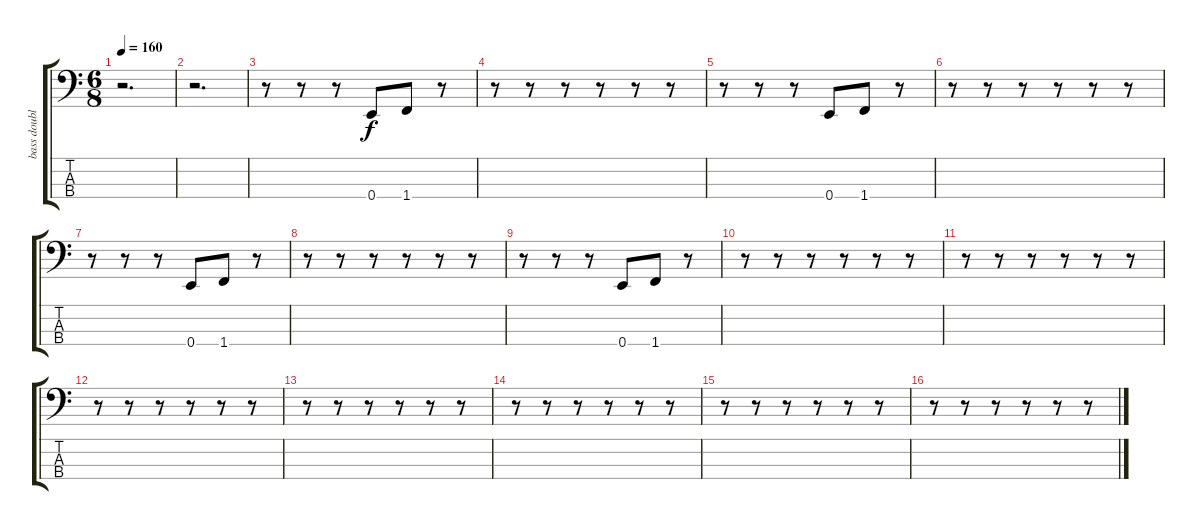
\track ("bass double" "bass doubl") {instrument slapbass1}
\staff {score tabs}
\tuning (G2 D2 A1 E1) {hide}
\ts (6 8)
\tempo 160
\clef f4
\ks c
r.2{d dy f} |
r.2{d} |
r.8 r.8 r.8 0.4.8 1.4.8 r.8 |
r.8 r.8 r.8 r.8 r.8 r.8 |
r.8 r.8 r.8 0.4.8 1.4.8 r.8 |
r.8 r.8 r.8 r.8 r.8 r.8 |
r.8 r.8 r.8 0.4.8 1.4.8 r.8 |
r.8 r.8 r.8 r.8 r.8 r.8 |
r.8 r.8 r.8 0.4.8 1.4.8 r.8 |
r.8 r.8 r.8 r.8 r.8 r.8 |
r.8 r.8 r.8 r.8 r.8 r.8 |
r.8 r.8 r.8 r.8 r.8 r.8 |
r.8 r.8 r.8 r.8 r.8 r.8 |
r.8 r.8 r.8 r.8 r.8 r.8 |
r.8 r.8 r.8 r.8 r.8 r.8 |
r.8 r.8 r.8 r.8 r.8 r.8
